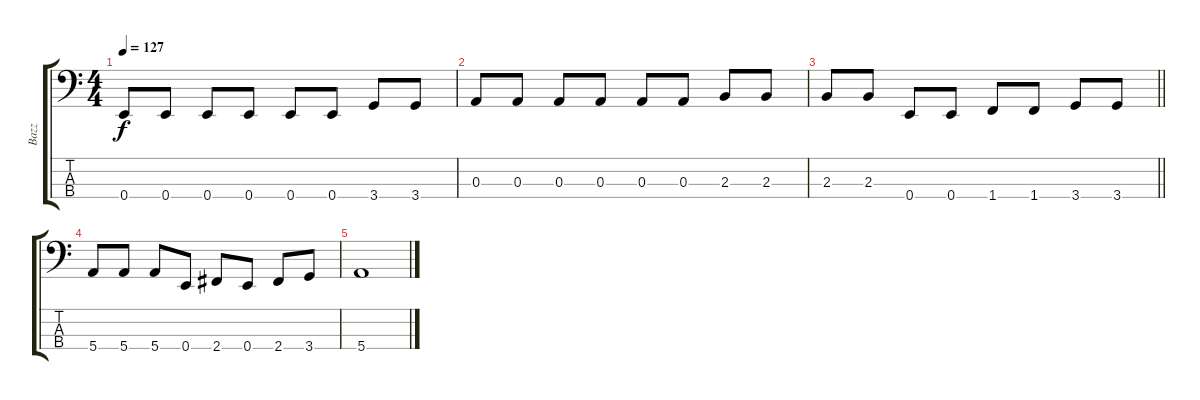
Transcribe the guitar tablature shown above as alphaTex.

\track ("Bazz" "Bazz") {instrument electricbasspick}
\staff {score tabs}
\tuning (G2 D2 A1 E1) {hide}
\ts (4 4)
\tempo 127
\clef f4
\ks c
0.4.8{dy f} 0.4.8 0.4.8 0.4.8 0.4.8 0.4.8 3.4.8 3.4.8 |
0.3.8 0.3.8 0.3.8 0.3.8 0.3.8 0.3.8 2.3.8 2.3.8 |
\barLineRight lightlight
2.3.8 2.3.8 0.4.8 0.4.8 1.4.8 1.4.8 3.4.8 3.4.8 |
5.4.8 5.4.8 5.4.8 0.4.8 2.4.8 0.4.8 2.4.8 3.4.8 |
5.4.1
